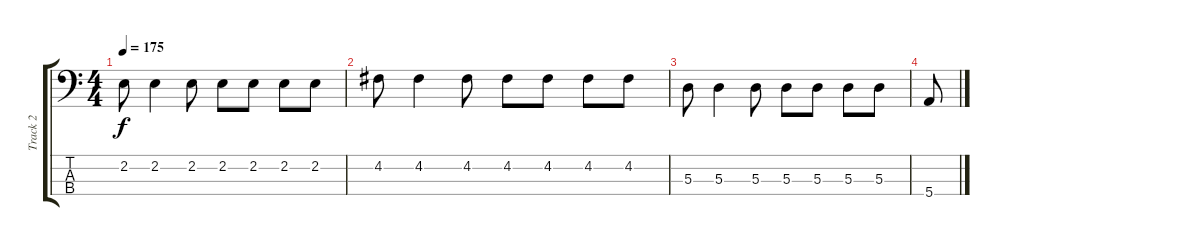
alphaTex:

\track ("Track 2" "Track 2") {instrument electricbasspick}
\staff {score tabs}
\tuning (G2 D2 A1 E1) {hide}
\ts (4 4)
\tempo 175
\clef f4
\ks c
2.2.8{dy f} 2.2.4 2.2.8 2.2.8 2.2.8 2.2.8 2.2.8 |
4.2.8 4.2.4 4.2.8 4.2.8 4.2.8 4.2.8 4.2.8 |
5.3.8 5.3.4 5.3.8 5.3.8 5.3.8 5.3.8 5.3.8 |
5.4.8
